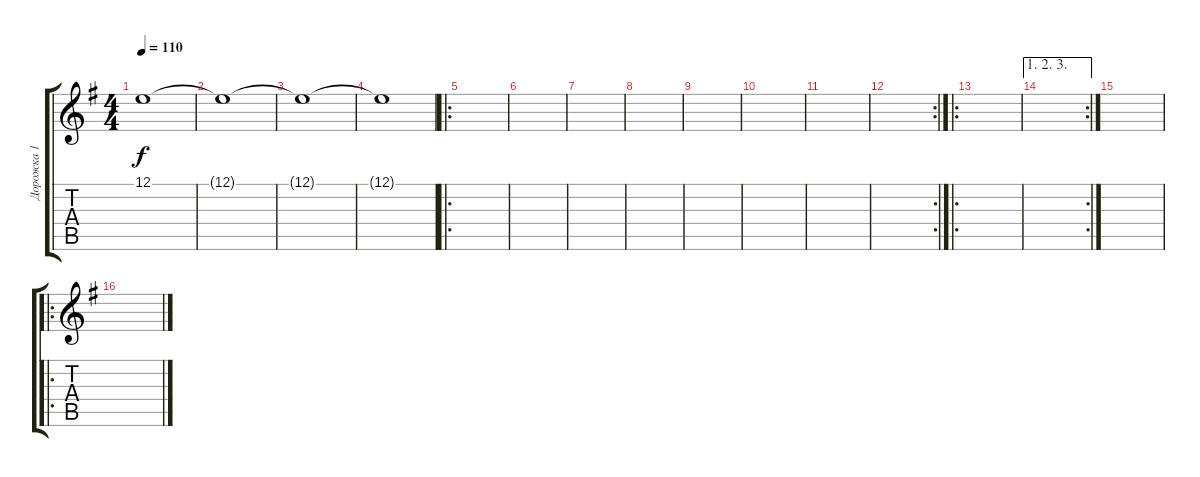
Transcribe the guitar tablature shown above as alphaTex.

\track ("Дорожка 1" "Дорожка 1") {instrument tremolostrings}
\staff {score tabs}
\tuning (E4 B3 G3 D3 A2 E2) {hide}
\ts (4 4)
\tempo 110
\clef g2
\ks eminor
12.1{t}.1{dy f} |
12.1{t}.1 |
12.1{t}.1 |
12.1{t}.1 |
\ro
|
|
|
|
|
|
|
\rc 2
|
\ro
|
\ae (1 2 3)
\rc 2
|
|
\ro
